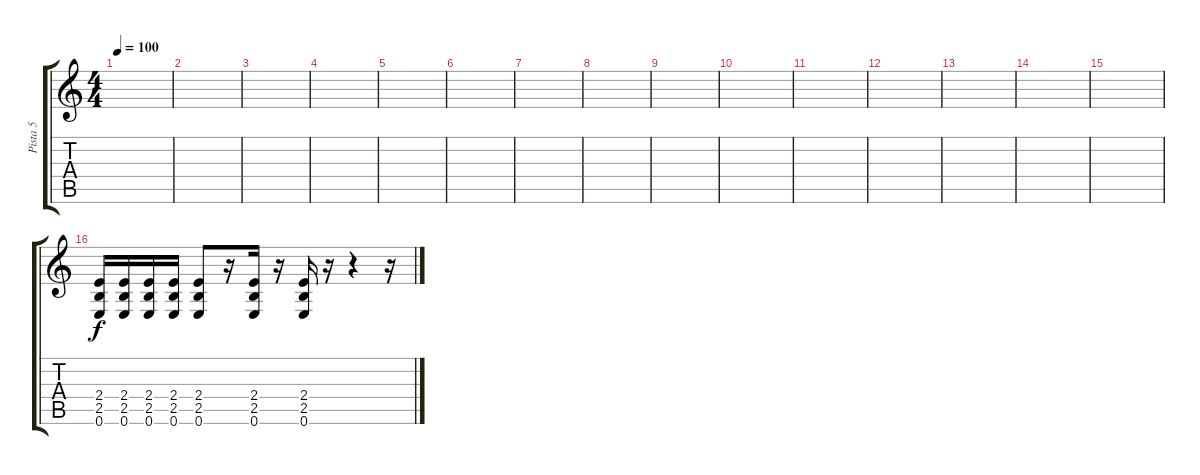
\track ("Pista 5" "Pista 5") {instrument distortionguitar}
\staff {score tabs}
\tuning (E4 B3 G3 D3 A2 E2) {hide}
\ts (4 4)
\tempo 100
\clef g2
\ks c
|
|
|
|
|
|
|
|
|
|
|
|
|
|
|
(2.4 2.5 0.6).16 (2.4 2.5 0.6).16 (2.4 2.5 0.6).16 (2.4 2.5 0.6).16 (2.4 2.5 0.6).8 r.16 (2.4 2.5 0.6).16 r.16 (2.4 2.5 0.6).16 r.16 r.4 r.16
